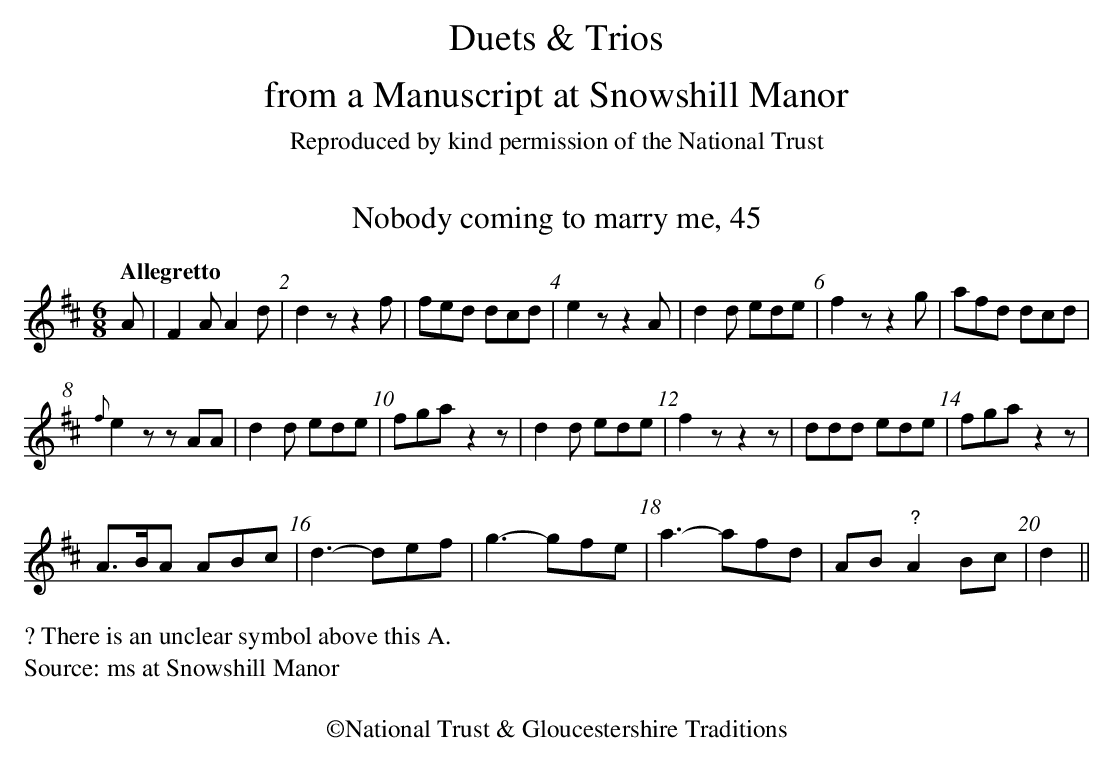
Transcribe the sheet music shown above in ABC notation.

X:1
T:Nobody coming to marry me, 45
M:6/8
L:1/8
Q:"Allegretto"
K:D
A|F2AA2d|d2zz2f|fed dcd|e2zz2A|\
d2d ede|f2zz2g|afd dcd|
{f}e2zzAA|\
d2d ede|fga z2z|d2d ede|f2zz2z|\
ddd ede|fgaz2z|
A>BA ABc|d3-def|\
g3-gfe|a3-afd|AB "^?"A2 Bc|d2||
